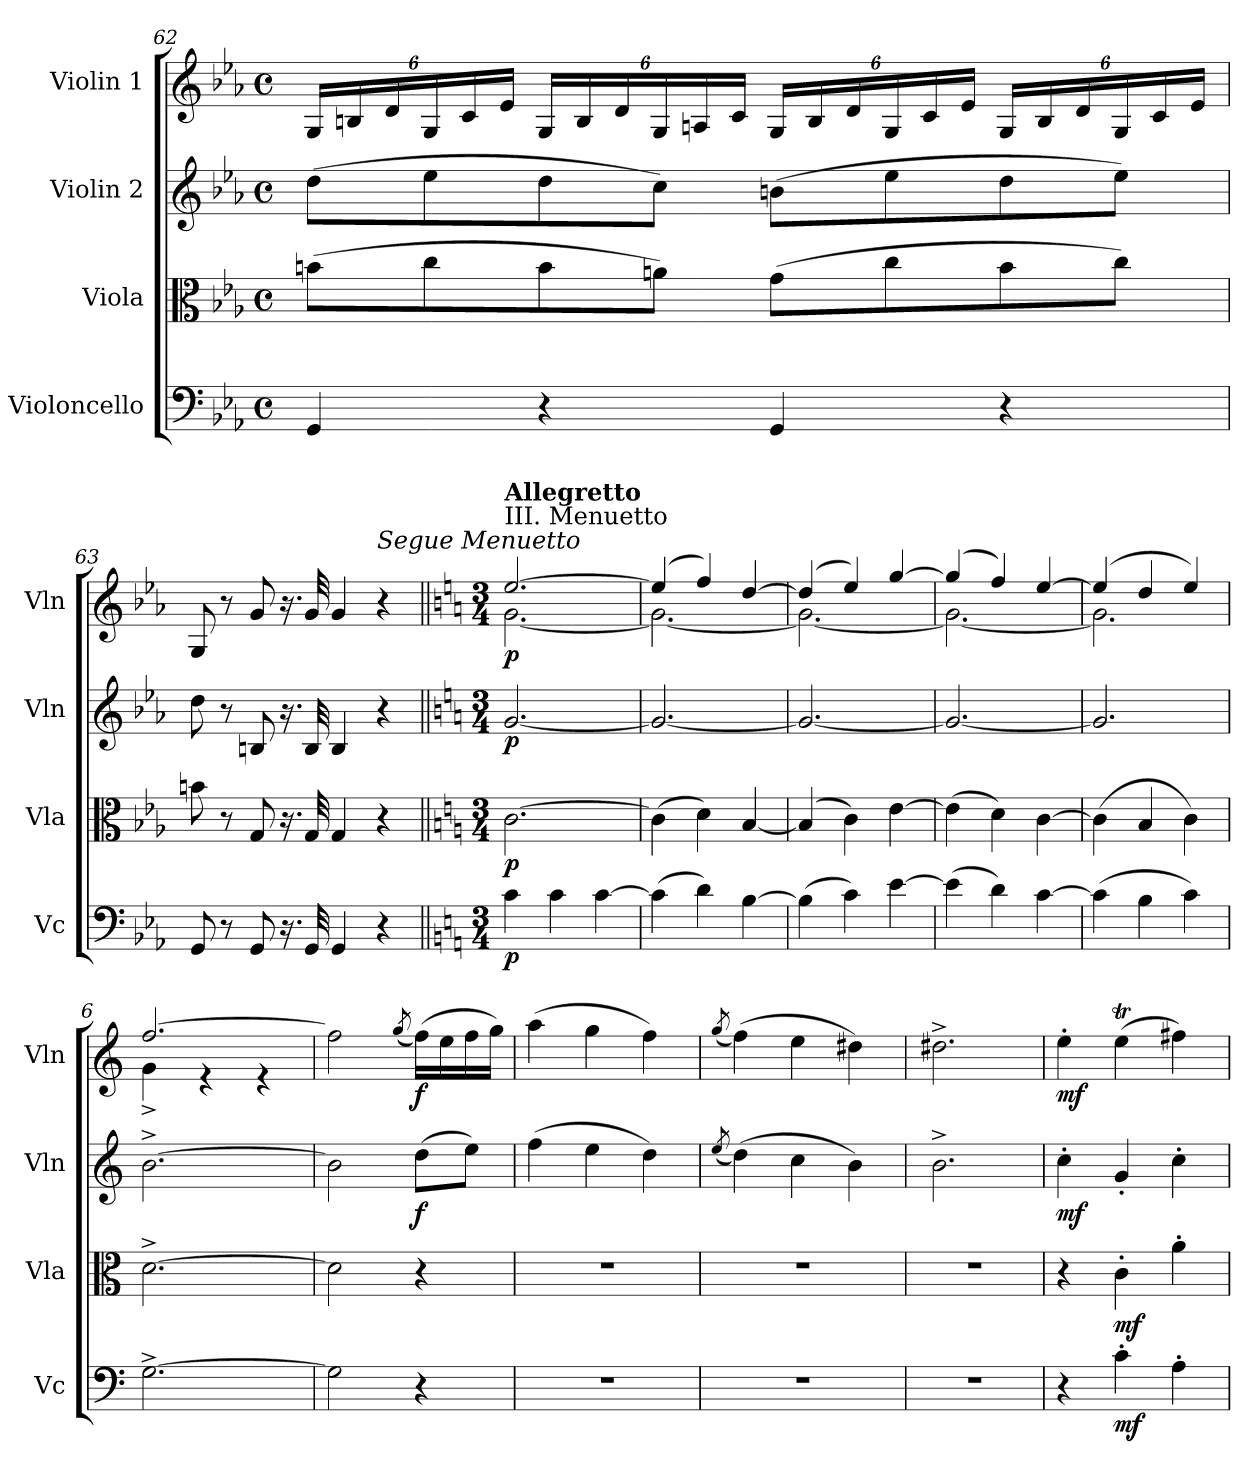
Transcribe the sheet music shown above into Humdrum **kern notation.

**kern	**dynam	**kern	**dynam	**kern	**dynam	**kern	**dynam
*part4	*part4	*part3	*part3	*part2	*part2	*part1	*part1
*staff4	*staff4	*staff3	*staff3	*staff2	*staff2	*staff1	*staff1
*I"Violoncello	*	*I"Viola	*	*I"Violin 2	*	*I"Violin 1	*
*I'Vc	*	*I'Vla	*	*I'Vln	*	*I'Vln	*
!!LO:LB:g=z
*clefF4	*	*clefC3	*	*clefG2	*	*clefG2	*
*k[b-e-a-]	*	*k[b-e-a-]	*	*k[b-e-a-]	*	*k[b-e-a-]	*
*M4/4	*	*M4/4	*	*M4/4	*	*M4/4	*
*met(c)	*	*met(c)	*	*met(c)	*	*met(c)	*
*	*	*	*	*	*	*Xbrackettup	*
=62	=62	=62	=62	=62	=62	=62	=62
4GG/	.	(8bn\L	.	(8dd\L	.	24G/LL	.
.	.	.	.	.	.	24Bn/	.
.	.	.	.	.	.	24d/	.
.	.	8cc\	.	8ee-\	.	24G/	.
.	.	.	.	.	.	24c/	.
.	.	.	.	.	.	24e-/JJ	.
4r	.	8b\	.	8dd\	.	24G/LL	.
.	.	.	.	.	.	24B/	.
.	.	.	.	.	.	24d/	.
.	.	8an\J)	.	8cc\J)	.	24G/	.
.	.	.	.	.	.	24An/	.
.	.	.	.	.	.	24c/JJ	.
4GG/	.	(8g\L	.	(8bn\L	.	24G/LL	.
.	.	.	.	.	.	24B/	.
.	.	.	.	.	.	24d/	.
.	.	8cc\	.	8ee-\	.	24G/	.
.	.	.	.	.	.	24c/	.
.	.	.	.	.	.	24e-/JJ	.
4r	.	8b\	.	8dd\	.	24G/LL	.
.	.	.	.	.	.	24B/	.
.	.	.	.	.	.	24d/	.
.	.	8cc\J)	.	8ee-\J)	.	24G/	.
.	.	.	.	.	.	24c/	.
.	.	.	.	.	.	24e-/JJ	.
=63	=63	=63	=63	=63	=63	=63	=63
*^	*	*^	*	*^	*	*^	*
8GG/	2.ryy	.	8bn\	2.ryy	.	8dd\	2.ryy	.	8G/	2.ryy	.
8r	.	.	8r	.	.	8r	.	.	8r	.	.
8GG/	.	.	8G/	.	.	8Bn/	.	.	8g/	.	.
16.r	.	.	16.r	.	.	16.r	.	.	16.r	.	.
32GG/	.	.	32G/	.	.	32B/	.	.	32g/	.	.
4GG/	.	.	4G/	.	.	4B/	.	.	4g/	.	.
!	!	!	!	!	!	!	!	!	!LO:TX:a:i:t=Segue Menuetto	!	!
4r	4ryy	.	4r	4ryy	.	4r	4ryy	.	4r	4ryy	.
*v	*v	*	*	*	*	*v	*v	*	*	*	*
*	*	*v	*v	*	*	*	*	*	*
!!LO:PB:g=z	!!
=1||	=1||	=1||	=1||	=1||	=1||	=1||	=1||	=1||
*k[]	*	*k[]	*	*k[]	*	*k[]	*	*
*M3/4	*	*M3/4	*	*M3/4	*	*M3/4	*	*
*^	*	*^	*	*^	*	*	*	*
!	!	!	!	!	!	!	!	!	!LO:TX:a:t=III. Menuetto	!	!
!	!	!	!	!	!	!	!	!	!LO:TX:a:B:t=Allegretto	!	!
!	!	!LO:DY:b	!	!	!LO:DY:b	!	!	!LO:DY:b	!	!	!LO:DY:b
*v	*v	*	*	*	*	*v	*v	*	*	*	*
*	*	*v	*v	*	*	*	*	*	*
4c\	p	[2.c\	p	[2.g/	p	[2.ee/	[2.g\	p
4c\	.	.	.	.	.	.	.	.
[4c\	.	.	.	.	.	.	.	.
=2	=2	=2	=2	=2	=2	=2	=2	=2
(4c\]	.	(4c\]	.	2.g/_	.	(4ee/]	2.g\_	.
4d\)	.	4d\)	.	.	.	4ff/)	.	.
[4B\	.	[4B/	.	.	.	[4dd/	.	.
=3	=3	=3	=3	=3	=3	=3	=3	=3
(4B\]	.	(4B/]	.	2.g/_	.	(4dd/]	2.g\_	.
4c\)	.	4c\)	.	.	.	4ee/)	.	.
[4e\	.	[4e\	.	.	.	[4gg/	.	.
=4	=4	=4	=4	=4	=4	=4	=4	=4
(4e\]	.	(4e\]	.	2.g/_	.	(4gg/]	2.g\_	.
4d\)	.	4d\)	.	.	.	4ff/)	.	.
[4c\	.	[4c\	.	.	.	[4ee/	.	.
=5	=5	=5	=5	=5	=5	=5	=5	=5
(4c\]	.	(4c\]	.	2.g/]	.	(4ee/]	2.g\]	.
4B\	.	4B/	.	.	.	4dd/	.	.
4c\)	.	4c\)	.	.	.	4ee/)	.	.
=6	=6	=6	=6	=6	=6	=6	=6	=6
[2.G^\	.	[2.d^\	.	[2.b^\	.	[2.ff/	4g^\	.
.	.	.	.	.	.	.	4r	.
.	.	.	.	.	.	.	4r	.
*	*	*	*	*	*	*v	*v	*
=7	=7	=7	=7	=7	=7	=7	=7
2G\]	.	2d\]	.	2b\]	.	2ff\]	.
.	.	.	.	.	.	(8qgg/	.
!	!	!	!	!	!LO:DY:b	!	!LO:DY:b
4r	.	4r	.	(8dd\L	f	(16ff\LL)	f
.	.	.	.	.	.	16ee\	.
.	.	.	.	8ee\J)	.	16ff\	.
.	.	.	.	.	.	16gg\JJ)	.
=8	=8	=8	=8	=8	=8	=8	=8
2.r	.	2.r	.	(4ff\	.	(4aa\	.
.	.	.	.	4ee\	.	4gg\	.
.	.	.	.	4dd\)	.	4ff\)	.
!!LO:LB:g=z
=9	=9	=9	=9	=9	=9	=9	=9
.	.	.	.	(<8qee/	.	(8qgg/	.
2.r	.	2.r	.	(>4dd\)	.	(>4ff\)	.
.	.	.	.	4cc\	.	4ee\	.
.	.	.	.	4b\)	.	4dd#X\)	.
=10	=10	=10	=10	=10	=10	=10	=10
2.r	.	2.r	.	2.b^\	.	2.dd#X^\	.
=11	=11	=11	=11	=11	=11	=11	=11
!	!	!	!	!	!LO:DY:b	!	!LO:DY:b
4r	.	4r	.	4cc'\	mf	4ee'\	mf
!	!LO:DY:b	!	!LO:DY:b	!	!	!	!
4c'\	mf	4c'\	mf	4g'/	.	(4eet\	.
4A'\	.	4a'\	.	4cc'\	.	4ff#X\)	.
=	=	=	=	=	=	=	=
*-	*-	*-	*-	*-	*-	*-	*-
